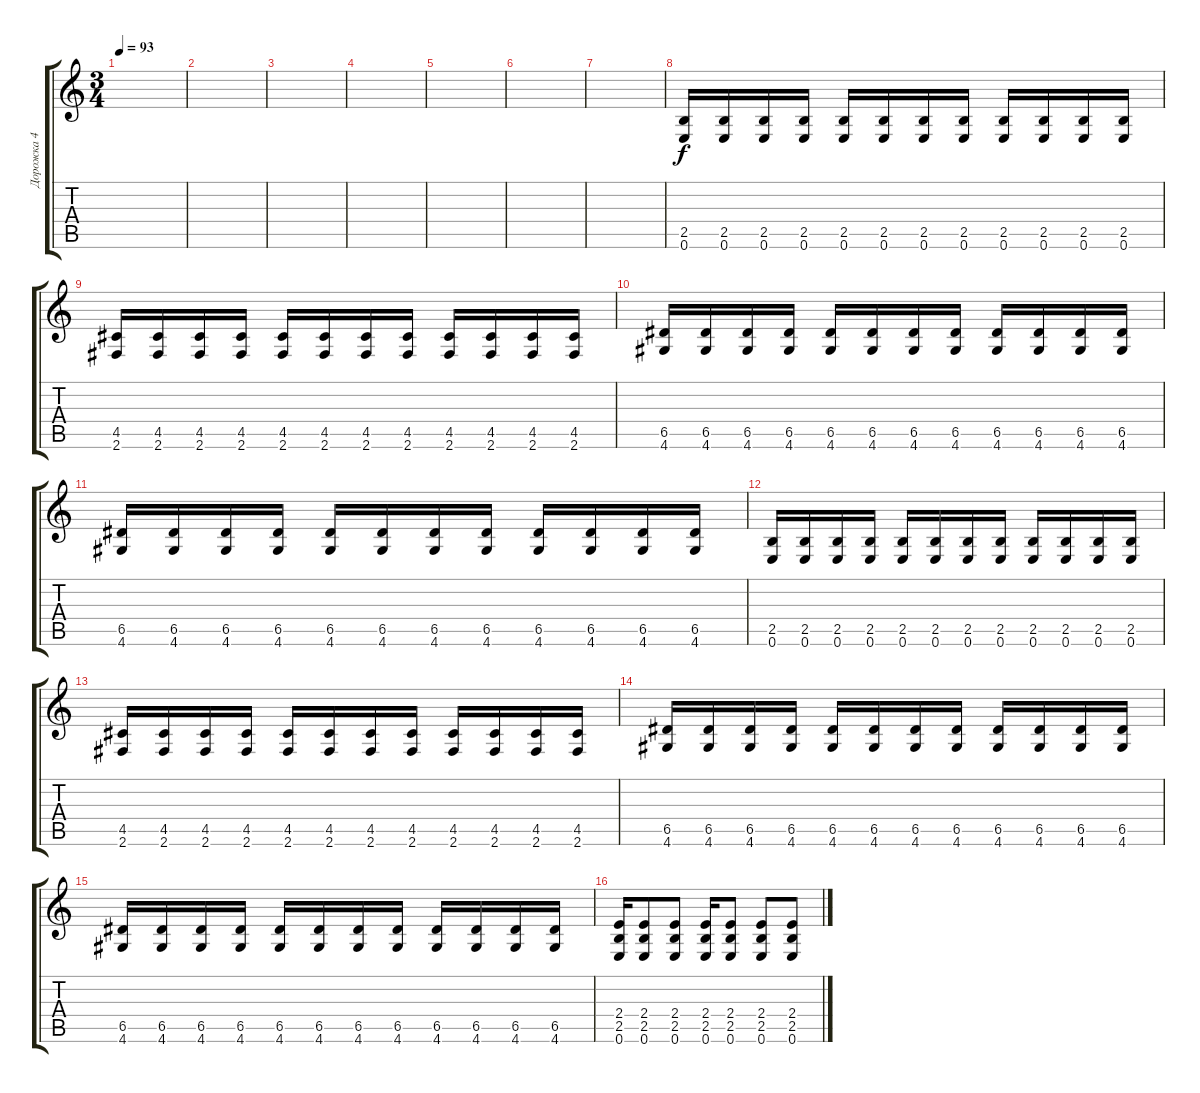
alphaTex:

\track ("Дорожка 4" "Дорожка 4") {instrument distortionguitar}
\staff {score tabs}
\tuning (E4 B3 G3 D3 A2 E2) {hide}
\ts (3 4)
\tempo 93
\clef g2
\ks c
|
|
|
|
|
|
|
(2.5 0.6).16 (2.5 0.6).16 (2.5 0.6).16 (2.5 0.6).16 (2.5 0.6).16 (2.5 0.6).16 (2.5 0.6).16 (2.5 0.6).16 (2.5 0.6).16 (2.5 0.6).16 (2.5 0.6).16 (2.5 0.6).16 |
(4.5 2.6).16 (4.5 2.6).16 (4.5 2.6).16 (4.5 2.6).16 (4.5 2.6).16 (4.5 2.6).16 (4.5 2.6).16 (4.5 2.6).16 (4.5 2.6).16 (4.5 2.6).16 (4.5 2.6).16 (4.5 2.6).16 |
(6.5 4.6).16 (6.5 4.6).16 (6.5 4.6).16 (6.5 4.6).16 (6.5 4.6).16 (6.5 4.6).16 (6.5 4.6).16 (6.5 4.6).16 (6.5 4.6).16 (6.5 4.6).16 (6.5 4.6).16 (6.5 4.6).16 |
(6.5 4.6).16 (6.5 4.6).16 (6.5 4.6).16 (6.5 4.6).16 (6.5 4.6).16 (6.5 4.6).16 (6.5 4.6).16 (6.5 4.6).16 (6.5 4.6).16 (6.5 4.6).16 (6.5 4.6).16 (6.5 4.6).16 |
(2.5 0.6).16 (2.5 0.6).16 (2.5 0.6).16 (2.5 0.6).16 (2.5 0.6).16 (2.5 0.6).16 (2.5 0.6).16 (2.5 0.6).16 (2.5 0.6).16 (2.5 0.6).16 (2.5 0.6).16 (2.5 0.6).16 |
(4.5 2.6).16 (4.5 2.6).16 (4.5 2.6).16 (4.5 2.6).16 (4.5 2.6).16 (4.5 2.6).16 (4.5 2.6).16 (4.5 2.6).16 (4.5 2.6).16 (4.5 2.6).16 (4.5 2.6).16 (4.5 2.6).16 |
(6.5 4.6).16 (6.5 4.6).16 (6.5 4.6).16 (6.5 4.6).16 (6.5 4.6).16 (6.5 4.6).16 (6.5 4.6).16 (6.5 4.6).16 (6.5 4.6).16 (6.5 4.6).16 (6.5 4.6).16 (6.5 4.6).16 |
(6.5 4.6).16 (6.5 4.6).16 (6.5 4.6).16 (6.5 4.6).16 (6.5 4.6).16 (6.5 4.6).16 (6.5 4.6).16 (6.5 4.6).16 (6.5 4.6).16 (6.5 4.6).16 (6.5 4.6).16 (6.5 4.6).16 |
(2.4 2.5 0.6).16 (2.4 2.5 0.6).8 (2.4 2.5 0.6).8 (2.4 2.5 0.6).16 (2.4 2.5 0.6).8 (2.4 2.5 0.6).8 (2.4 2.5 0.6).8
